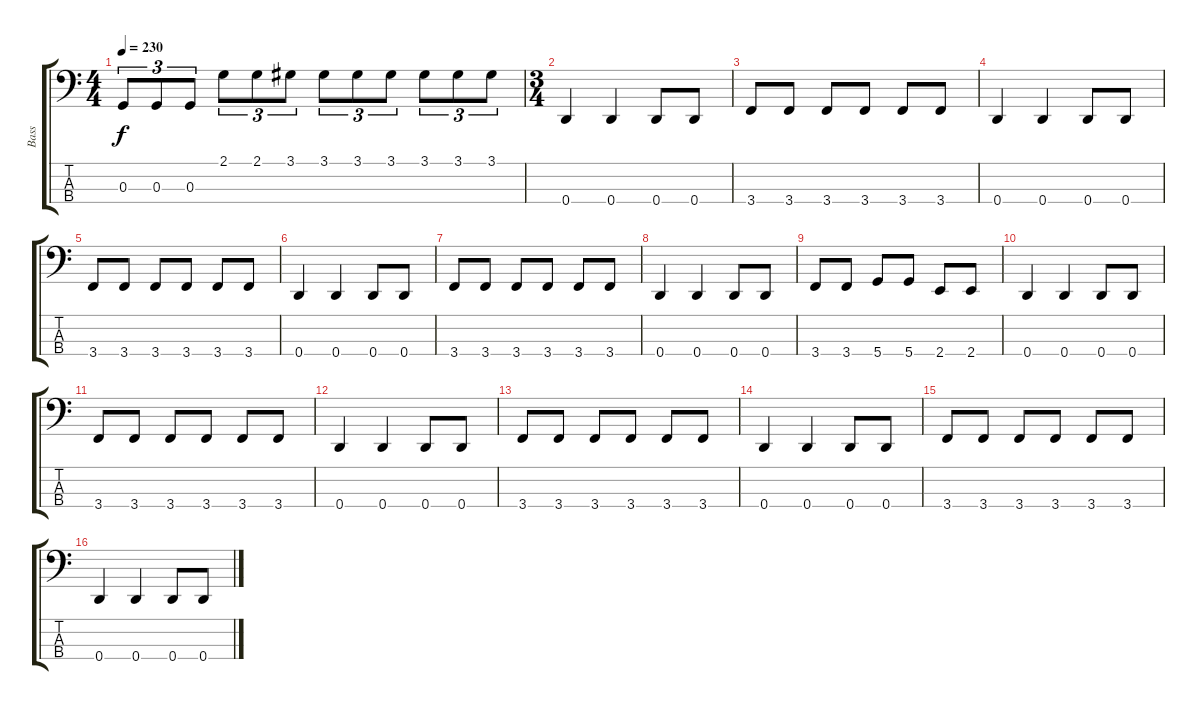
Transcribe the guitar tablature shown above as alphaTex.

\track ("Bass" "Bass") {instrument electricbasspick}
\staff {score tabs}
\tuning (F2 C2 G1 D1) {hide}
\ts (4 4)
\tempo 230
\clef f4
\ks c
0.3.8{tu (3 2) dy f} 0.3.8{tu (3 2)} 0.3.8{tu (3 2)} 2.1.8{tu (3 2)} 2.1.8{tu (3 2)} 3.1.8{tu (3 2)} 3.1.8{tu (3 2)} 3.1.8{tu (3 2)} 3.1.8{tu (3 2)} 3.1.8{tu (3 2)} 3.1.8{tu (3 2)} 3.1.8{tu (3 2)} |
\ts (3 4)
0.4.4 0.4.4 0.4.8 0.4.8 |
3.4.8 3.4.8 3.4.8 3.4.8 3.4.8 3.4.8 |
0.4.4 0.4.4 0.4.8 0.4.8 |
3.4.8 3.4.8 3.4.8 3.4.8 3.4.8 3.4.8 |
0.4.4 0.4.4 0.4.8 0.4.8 |
3.4.8 3.4.8 3.4.8 3.4.8 3.4.8 3.4.8 |
0.4.4 0.4.4 0.4.8 0.4.8 |
3.4.8 3.4.8 5.4.8 5.4.8 2.4.8 2.4.8 |
0.4.4 0.4.4 0.4.8 0.4.8 |
3.4.8 3.4.8 3.4.8 3.4.8 3.4.8 3.4.8 |
0.4.4 0.4.4 0.4.8 0.4.8 |
3.4.8 3.4.8 3.4.8 3.4.8 3.4.8 3.4.8 |
0.4.4 0.4.4 0.4.8 0.4.8 |
3.4.8 3.4.8 3.4.8 3.4.8 3.4.8 3.4.8 |
0.4.4 0.4.4 0.4.8 0.4.8
